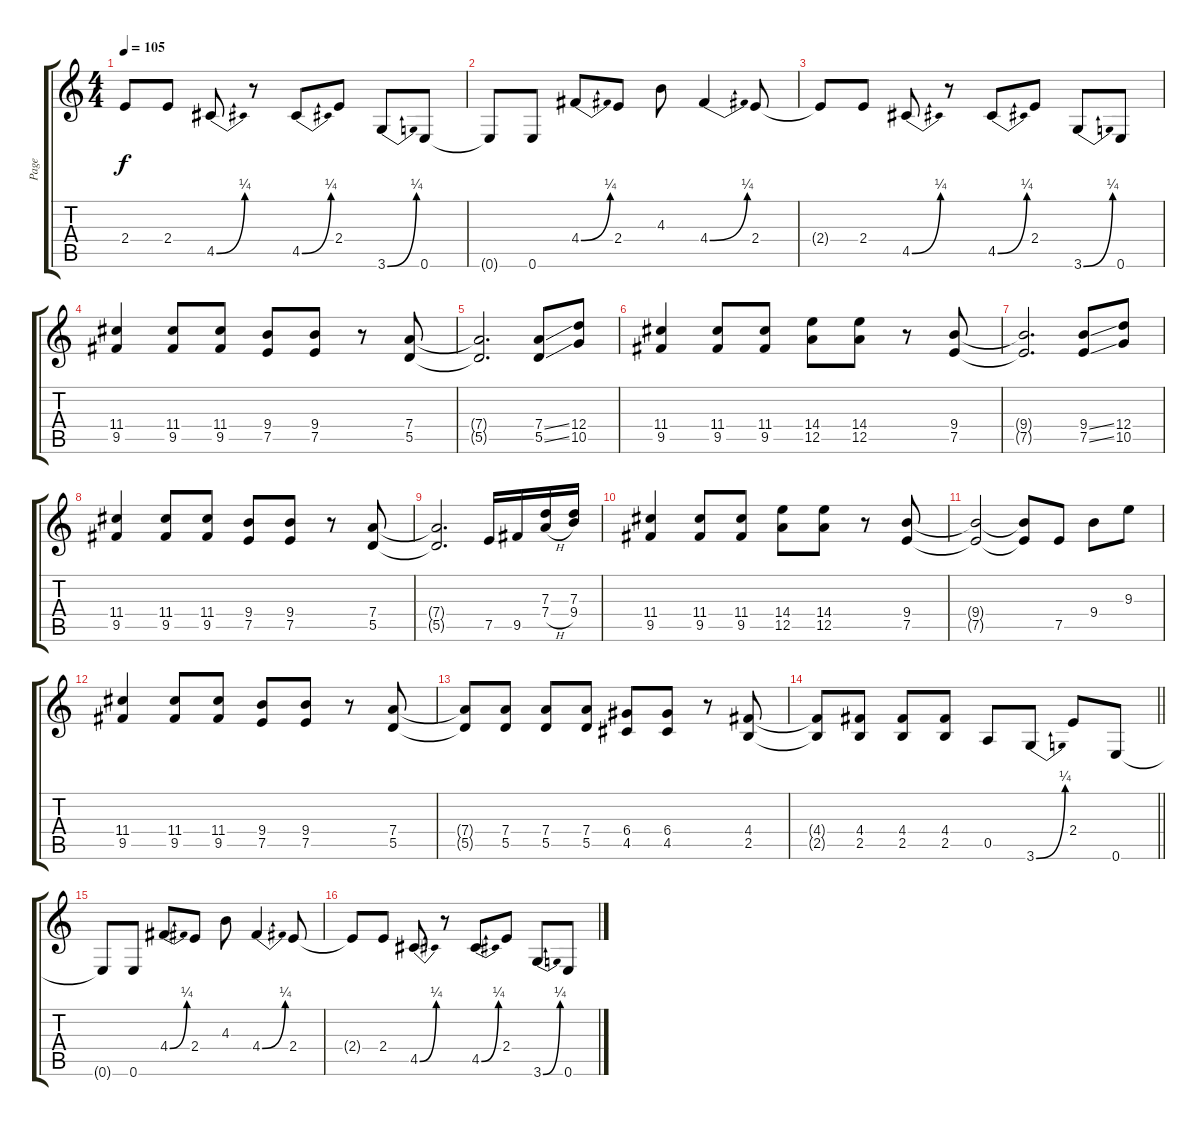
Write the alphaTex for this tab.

\track ("Page" "Page") {instrument distortionguitar}
\staff {score tabs}
\tuning (E4 B3 G3 D3 A2 E2) {hide}
\ts (4 4)
\tempo 105
\clef g2
\ks c
2.4{t}.8{dy f} 2.4.8 4.5{be (bend 0 0 60 1)}.8 r.8 4.5{be (bend 0 0 60 1)}.8 2.4.8 3.6{be (bend 0 0 60 1)}.8 0.6.8 |
0.6{t}.8 0.6.8 4.4{be (bend 0 0 60 1)}.8 2.4.8 4.3.8 4.4{be (bend 0 0 60 1)}.4 2.4.8 |
2.4{t}.8 2.4.8 4.5{be (bend 0 0 60 1)}.8 r.8 4.5{be (bend 0 0 60 1)}.8 2.4.8 3.6{be (bend 0 0 60 1)}.8 0.6.8 |
(11.4 9.5).4 (11.4 9.5).8 (11.4 9.5).8 (9.4 7.5).8 (9.4 7.5).8 r.8 (7.4 5.5).8 |
(7.4{t} 5.5{t}).2{d} (7.4{ss} 5.5{ss}).8 (12.4 10.5).8 |
(11.4 9.5).4 (11.4 9.5).8 (11.4 9.5).8 (14.4 12.5).8 (14.4 12.5).8 r.8 (9.4 7.5).8 |
(9.4{t} 7.5{t}).2{d} (9.4{ss} 7.5{ss}).8 (12.4 10.5).8 |
(11.4 9.5).4 (11.4 9.5).8 (11.4 9.5).8 (9.4 7.5).8 (9.4 7.5).8 r.8 (7.4 5.5).8 |
(7.4{t} 5.5{t}).2{d} 7.5.16 9.5.16 (7.3 7.4{h}).16 (7.3 9.4).16 |
(11.4 9.5).4 (11.4 9.5).8 (11.4 9.5).8 (14.4 12.5).8 (14.4 12.5).8 r.8 (9.4 7.5).8 |
(9.4{t} 7.5{t}).2 (9.4{t} 7.5{t}).8 7.5.8 9.4.8 9.3.8 |
(11.4 9.5).4 (11.4 9.5).8 (11.4 9.5).8 (9.4 7.5).8 (9.4 7.5).8 r.8 (7.4 5.5).8 |
(7.4{t} 5.5{t}).8 (7.4 5.5).8 (7.4 5.5).8 (7.4 5.5).8 (6.4 4.5).8 (6.4 4.5).8 r.8 (4.4 2.5).8 |
\barLineRight lightlight
(4.4{t} 2.5{t}).8 (4.4 2.5).8 (4.4 2.5).8 (4.4 2.5).8 0.5.8 3.6{be (bend 0 0 60 1)}.8 2.4.8 0.6.8 |
0.6{t}.8{balance 8} 0.6.8 4.4{be (bend 0 0 60 1)}.8 2.4.8 4.3.8 4.4{be (bend 0 0 60 1)}.4 2.4.8 |
2.4{t}.8 2.4.8 4.5{be (bend 0 0 60 1)}.8 r.8 4.5{be (bend 0 0 60 1)}.8 2.4.8 3.6{be (bend 0 0 60 1)}.8 0.6.8
